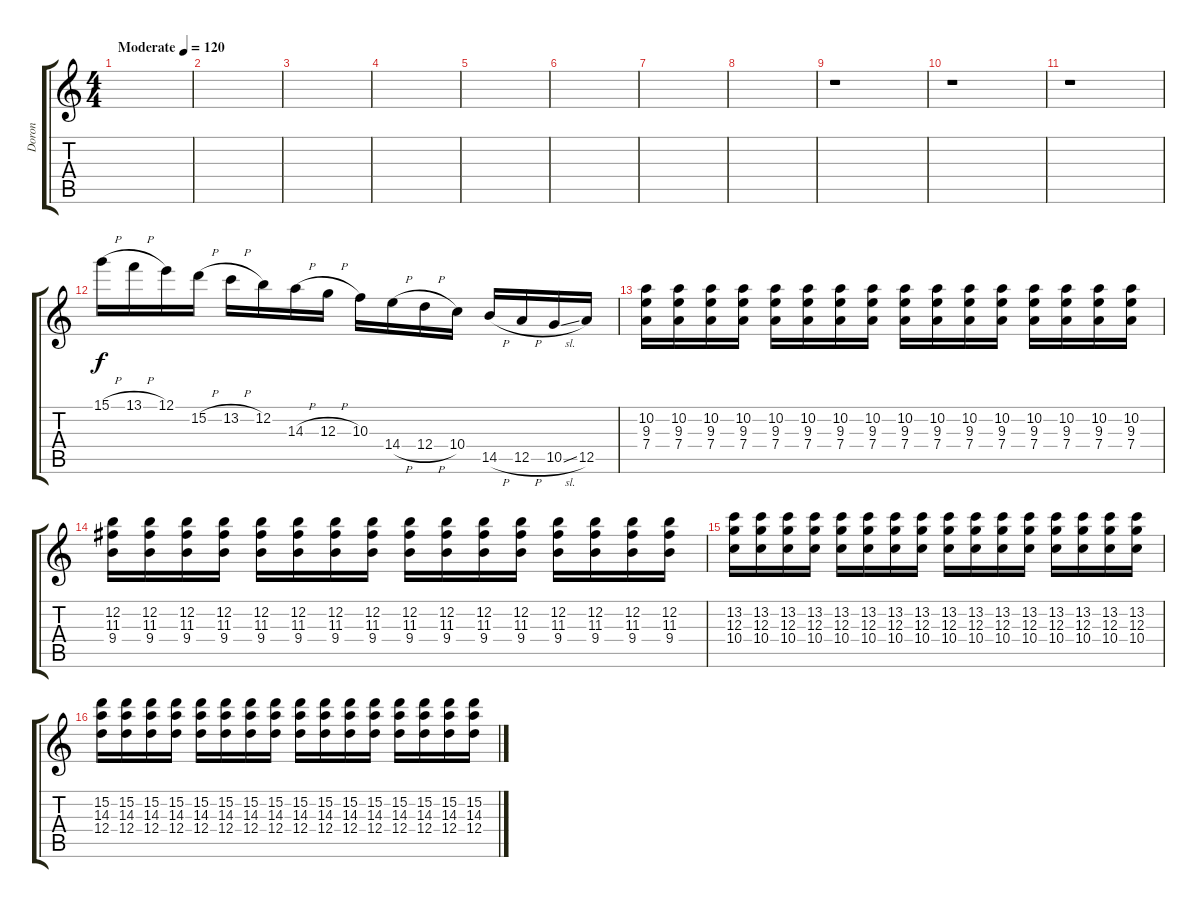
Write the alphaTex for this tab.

\track ("Doron" "Doron") {instrument distortionguitar}
\staff {score tabs}
\tuning (E4 B3 G3 D3 A2 E2) {hide}
\ts (4 4)
\tempo (120 "Moderate")
\clef g2
\ks c
|
|
|
|
|
|
|
|
r.1 |
r.1 |
r.1 |
15.1{h}.16 13.1{h}.16 12.1.16 15.2{h}.16 13.2{h}.16 12.2.16 14.3{h}.16 12.3{h}.16 10.3.16 14.4{h}.16 12.4{h}.16 10.4.16 14.5{h}.16 12.5{h}.16 10.5{sl}.16 12.5.16 |
(10.2 9.3 7.4).16 (10.2 9.3 7.4).16 (10.2 9.3 7.4).16 (10.2 9.3 7.4).16 (10.2 9.3 7.4).16 (10.2 9.3 7.4).16 (10.2 9.3 7.4).16 (10.2 9.3 7.4).16 (10.2 9.3 7.4).16 (10.2 9.3 7.4).16 (10.2 9.3 7.4).16 (10.2 9.3 7.4).16 (10.2 9.3 7.4).16 (10.2 9.3 7.4).16 (10.2 9.3 7.4).16 (10.2 9.3 7.4).16 |
(12.2 11.3 9.4).16 (12.2 11.3 9.4).16 (12.2 11.3 9.4).16 (12.2 11.3 9.4).16 (12.2 11.3 9.4).16 (12.2 11.3 9.4).16 (12.2 11.3 9.4).16 (12.2 11.3 9.4).16 (12.2 11.3 9.4).16 (12.2 11.3 9.4).16 (12.2 11.3 9.4).16 (12.2 11.3 9.4).16 (12.2 11.3 9.4).16 (12.2 11.3 9.4).16 (12.2 11.3 9.4).16 (12.2 11.3 9.4).16 |
(13.2 12.3 10.4).16 (13.2 12.3 10.4).16 (13.2 12.3 10.4).16 (13.2 12.3 10.4).16 (13.2 12.3 10.4).16 (13.2 12.3 10.4).16 (13.2 12.3 10.4).16 (13.2 12.3 10.4).16 (13.2 12.3 10.4).16 (13.2 12.3 10.4).16 (13.2 12.3 10.4).16 (13.2 12.3 10.4).16 (13.2 12.3 10.4).16 (13.2 12.3 10.4).16 (13.2 12.3 10.4).16 (13.2 12.3 10.4).16 |
(15.2 14.3 12.4).16 (15.2 14.3 12.4).16 (15.2 14.3 12.4).16 (15.2 14.3 12.4).16 (15.2 14.3 12.4).16 (15.2 14.3 12.4).16 (15.2 14.3 12.4).16 (15.2 14.3 12.4).16 (15.2 14.3 12.4).16 (15.2 14.3 12.4).16 (15.2 14.3 12.4).16 (15.2 14.3 12.4).16 (15.2 14.3 12.4).16 (15.2 14.3 12.4).16 (15.2 14.3 12.4).16 (15.2 14.3 12.4).16
